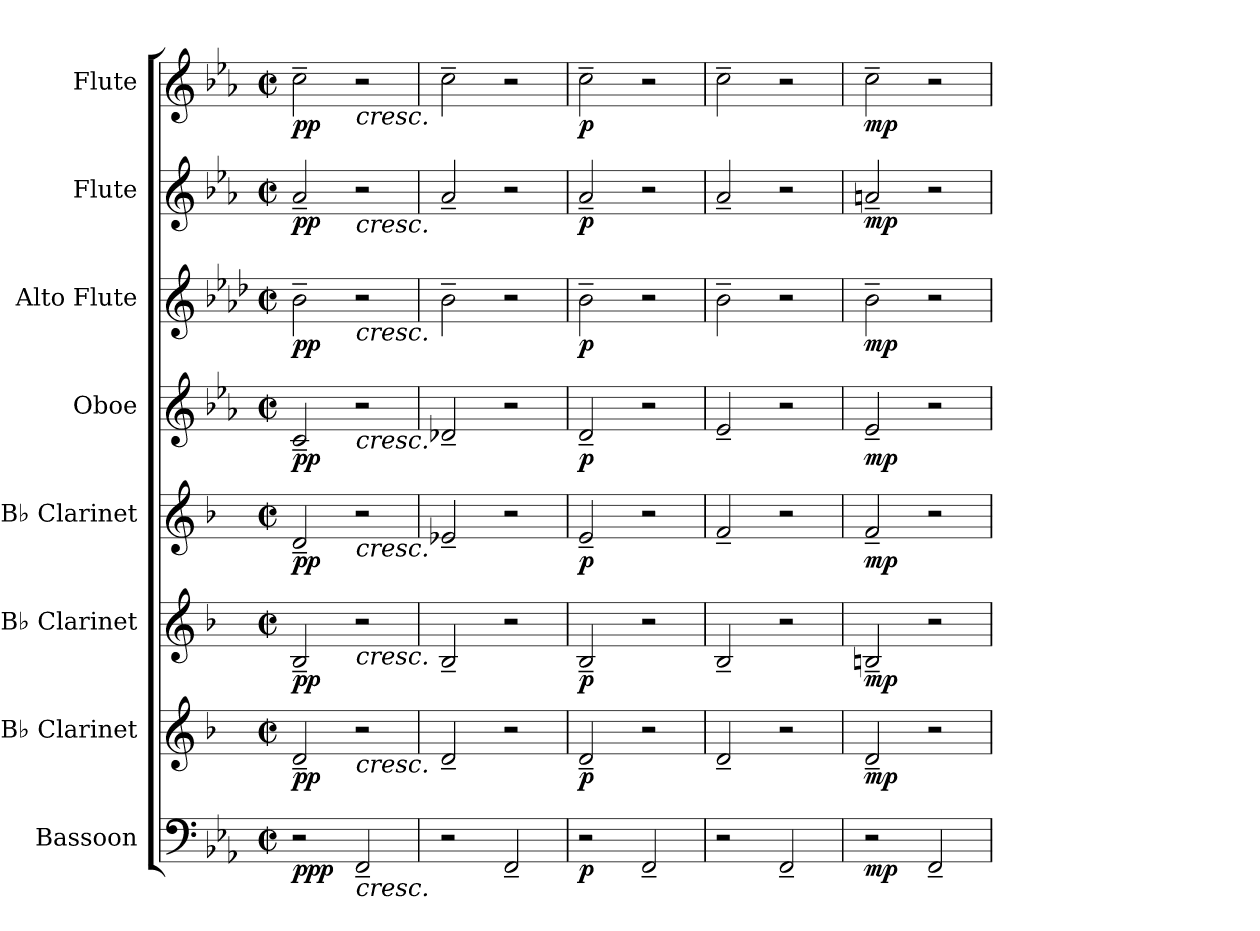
**kern	**dynam	**kern	**dynam	**kern	**dynam	**kern	**dynam	**kern	**dynam	**kern	**dynam	**kern	**dynam	**kern	**dynam
*part8	*part8	*part7	*part7	*part6	*part6	*part5	*part5	*part4	*part4	*part3	*part3	*part2	*part2	*part1	*part1
*staff8	*staff8	*staff7	*staff7	*staff6	*staff6	*staff5	*staff5	*staff4	*staff4	*staff3	*staff3	*staff2	*staff2	*staff1	*staff1
*I"Bassoon	*	*I"B♭ Clarinet	*	*I"B♭ Clarinet	*	*I"B♭ Clarinet	*	*I"Oboe	*	*I"Alto Flute	*	*I"Flute	*	*I"Flute	*
*I'Bsn.	*	*I'B♭ Cl.	*	*I'B♭ Cl.	*	*I'B♭ Cl.	*	*I'Ob.	*	*I'A. Fl.	*	*I'Fl.	*	*I'Fl.	*
*clefF4	*	*clefG2	*	*clefG2	*	*clefG2	*	*clefG2	*	*clefG2	*	*clefG2	*	*clefG2	*
*	*	*ITrd1c2	*	*ITrd1c2	*	*ITrd1c2	*	*	*	*ITrd3c5	*	*	*	*	*
*k[b-e-a-]	*	*k[b-e-a-]	*	*k[b-e-a-]	*	*k[b-e-a-]	*	*k[b-e-a-]	*	*k[b-e-a-]	*	*k[b-e-a-]	*	*k[b-e-a-]	*
*M2/2	*	*M2/2	*	*M2/2	*	*M2/2	*	*M2/2	*	*M2/2	*	*M2/2	*	*M2/2	*
*met(c|)	*	*met(c|)	*	*met(c|)	*	*met(c|)	*	*met(c|)	*	*met(c|)	*	*met(c|)	*	*met(c|)	*
*MM73	*	*MM73	*	*MM73	*	*MM73	*	*MM73	*	*MM73	*	*MM73	*	*MM73	*
=1	=1	=1	=1	=1	=1	=1	=1	=1	=1	=1	=1	=1	=1	=1	=1
!	!LO:DY:b	!	!	!	!	!	!	!	!	!	!	!	!	!	!
!	!LO:DY:n=1:b	!	!LO:DY:b	!	!LO:DY:b	!	!LO:DY:b	!	!LO:DY:b	!	!LO:DY:b	!	!LO:DY:b	!	!LO:DY:b
2r	p pp	2c~/	pp	2A-~/	pp	2c~/	pp	2c~/	pp	2f~\	pp	2a-~/	pp	2cc~\	pp
!	!	!	!	!	!	!	!	!	!	!	!	!	!	!LO:TX:b:i:t=cresc.	!
!	!	!	!	!	!	!	!	!	!	!	!	!LO:TX:b:i:t=cresc.	!	!	!
!	!	!	!	!	!	!	!	!	!	!LO:TX:b:i:t=cresc.	!	!	!	!	!
!	!	!	!	!	!	!	!	!LO:TX:b:i:t=cresc.	!	!	!	!	!	!	!
!	!	!	!	!	!	!LO:TX:b:i:t=cresc.	!	!	!	!	!	!	!	!	!
!	!	!	!	!LO:TX:b:i:t=cresc.	!	!	!	!	!	!	!	!	!	!	!
!	!	!LO:TX:b:i:t=cresc.	!	!	!	!	!	!	!	!	!	!	!	!	!
!LO:TX:b:i:t=cresc.	!	!	!	!	!	!	!	!	!	!	!	!	!	!	!
2FF~/	.	2r	.	2r	.	2r	.	2r	.	2r	.	2r	.	2r	.
=2	=2	=2	=2	=2	=2	=2	=2	=2	=2	=2	=2	=2	=2	=2	=2
*	*	*	*	*	*	*	*	*	*	*	*	*	*	*MM148	*
2r	.	2c~/	.	2A-~/	.	2d-X~/	.	2d-X~/	.	2f~\	.	2a-~/	.	2cc~\	.
2FF~/	.	2r	.	2r	.	2r	.	2r	.	2r	.	2r	.	2r	.
=3	=3	=3	=3	=3	=3	=3	=3	=3	=3	=3	=3	=3	=3	=3	=3
*	*	*	*	*	*	*	*	*	*	*	*	*	*	*MM80	*
!	!LO:DY:b	!	!LO:DY:b	!	!LO:DY:b	!	!LO:DY:b	!	!LO:DY:b	!	!LO:DY:b	!	!LO:DY:b	!	!LO:DY:b
2r	p	2c~/	p	2A-~/	p	2d~/	p	2d~/	p	2f~\	p	2a-~/	p	2cc~\	p
2FF~/	.	2r	.	2r	.	2r	.	2r	.	2r	.	2r	.	2r	.
=4	=4	=4	=4	=4	=4	=4	=4	=4	=4	=4	=4	=4	=4	=4	=4
2r	.	2c~/	.	2A-~/	.	2e-~/	.	2e-~/	.	2f~\	.	2a-~/	.	2cc~\	.
2FF~/	.	2r	.	2r	.	2r	.	2r	.	2r	.	2r	.	2r	.
=5	=5	=5	=5	=5	=5	=5	=5	=5	=5	=5	=5	=5	=5	=5	=5
*	*	*	*	*	*	*	*	*	*	*	*	*	*	*MM84	*
!	!LO:DY:b	!	!LO:DY:b	!	!LO:DY:b	!	!LO:DY:b	!	!LO:DY:b	!	!LO:DY:b	!	!LO:DY:b	!	!LO:DY:b
2r	mp	2c~/	mp	2An~/	mp	2e-~/	mp	2e-~/	mp	2f~\	mp	2an~/	mp	2cc~\	mp
2FF~/	.	2r	.	2r	.	2r	.	2r	.	2r	.	2r	.	2r	.
=	=	=	=	=	=	=	=	=	=	=	=	=	=	=	=
*-	*-	*-	*-	*-	*-	*-	*-	*-	*-	*-	*-	*-	*-	*-	*-
